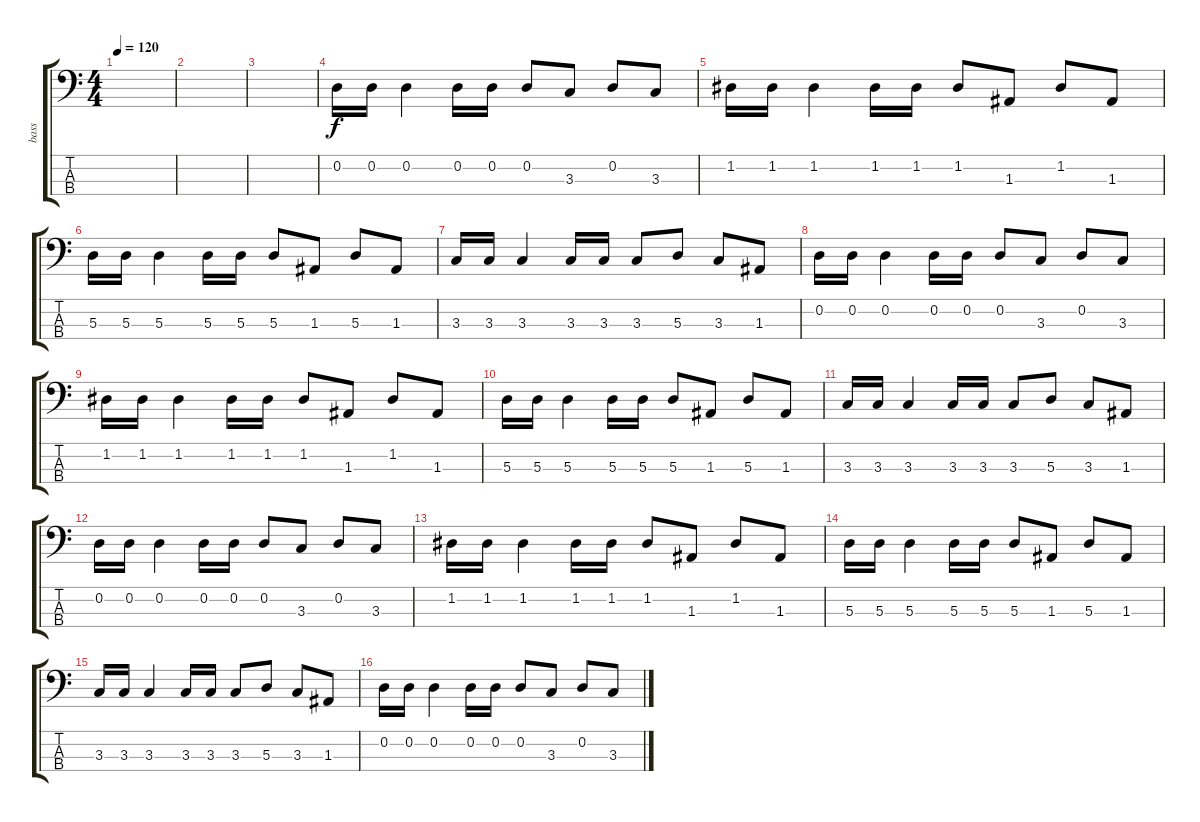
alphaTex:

\track ("bass" "bass") {instrument electricbassfinger}
\staff {score tabs}
\tuning (G2 D2 A1 E1) {hide}
\ts (4 4)
\tempo 120
\clef f4
\ks c
|
|
|
0.2.16 0.2.16 0.2.4 0.2.16 0.2.16 0.2.8 3.3.8 0.2.8 3.3.8 |
1.2.16 1.2.16 1.2.4 1.2.16 1.2.16 1.2.8 1.3.8 1.2.8 1.3.8 |
5.3.16 5.3.16 5.3.4 5.3.16 5.3.16 5.3.8 1.3.8 5.3.8 1.3.8 |
3.3.16 3.3.16 3.3.4 3.3.16 3.3.16 3.3.8 5.3.8 3.3.8 1.3.8 |
0.2.16 0.2.16 0.2.4 0.2.16 0.2.16 0.2.8 3.3.8 0.2.8 3.3.8 |
1.2.16 1.2.16 1.2.4 1.2.16 1.2.16 1.2.8 1.3.8 1.2.8 1.3.8 |
5.3.16 5.3.16 5.3.4 5.3.16 5.3.16 5.3.8 1.3.8 5.3.8 1.3.8 |
3.3.16 3.3.16 3.3.4 3.3.16 3.3.16 3.3.8 5.3.8 3.3.8 1.3.8 |
0.2.16 0.2.16 0.2.4 0.2.16 0.2.16 0.2.8 3.3.8 0.2.8 3.3.8 |
1.2.16 1.2.16 1.2.4 1.2.16 1.2.16 1.2.8 1.3.8 1.2.8 1.3.8 |
5.3.16 5.3.16 5.3.4 5.3.16 5.3.16 5.3.8 1.3.8 5.3.8 1.3.8 |
3.3.16 3.3.16 3.3.4 3.3.16 3.3.16 3.3.8 5.3.8 3.3.8 1.3.8 |
0.2.16 0.2.16 0.2.4 0.2.16 0.2.16 0.2.8 3.3.8 0.2.8 3.3.8
